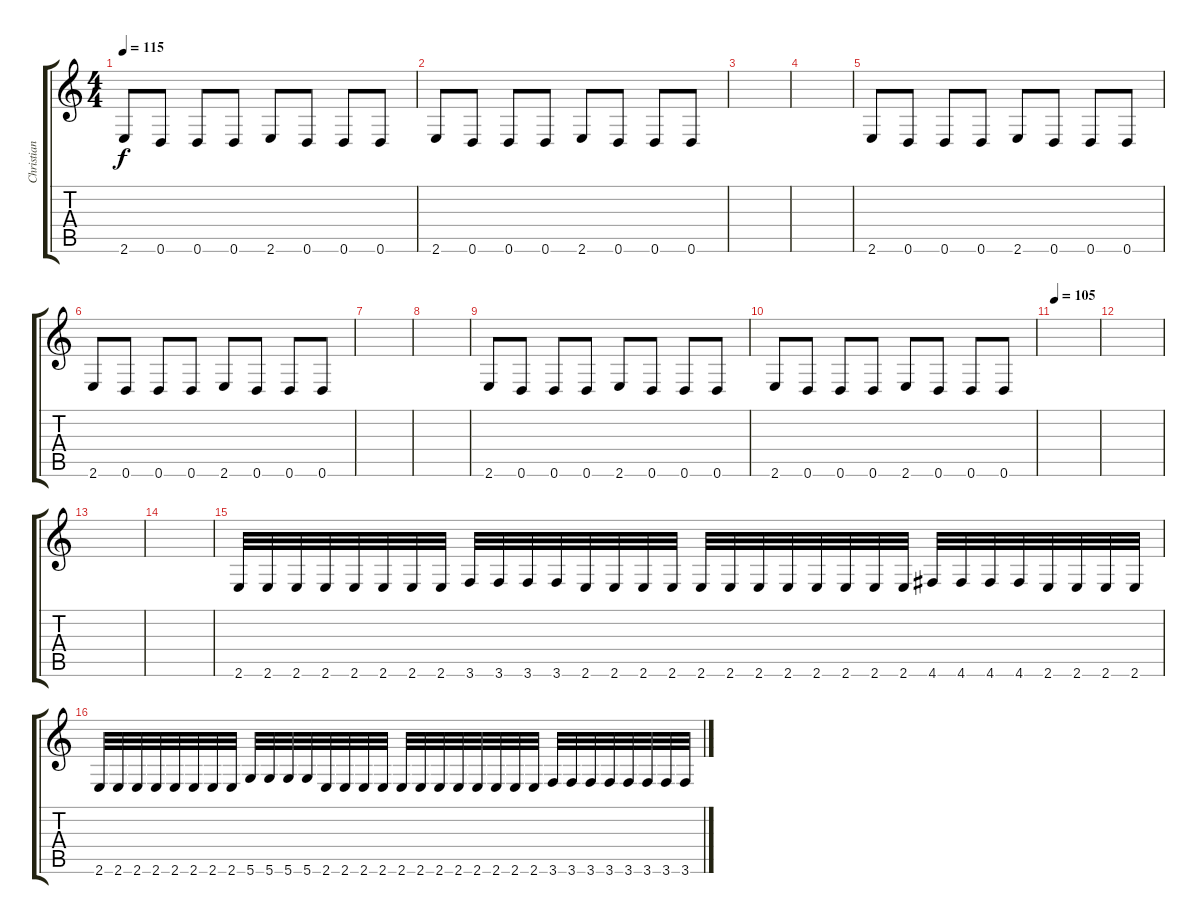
\track ("Christian" "Christian") {instrument distortionguitar}
\staff {score tabs}
\tuning (D4 A3 F3 C3 G2 D2) {hide}
\ts (4 4)
\tempo 115
\clef g2
\ks c
2.6.8{dy f volume 10} 0.6.8 0.6.8 0.6.8 2.6.8 0.6.8 0.6.8 0.6.8 |
2.6.8 0.6.8 0.6.8 0.6.8 2.6.8 0.6.8 0.6.8 0.6.8 |
|
|
2.6.8{volume 10} 0.6.8 0.6.8 0.6.8 2.6.8 0.6.8 0.6.8 0.6.8 |
2.6.8 0.6.8 0.6.8 0.6.8 2.6.8 0.6.8 0.6.8 0.6.8 |
|
|
2.6.8{volume 10} 0.6.8 0.6.8 0.6.8 2.6.8 0.6.8 0.6.8 0.6.8 |
2.6.8 0.6.8 0.6.8 0.6.8 2.6.8 0.6.8 0.6.8 0.6.8 |
\tempo 105
|
|
|
|
2.6.32 2.6.32 2.6.32 2.6.32 2.6.32 2.6.32 2.6.32 2.6.32 3.6.32 3.6.32 3.6.32 3.6.32 2.6.32 2.6.32 2.6.32 2.6.32 2.6.32 2.6.32 2.6.32 2.6.32 2.6.32 2.6.32 2.6.32 2.6.32 4.6.32 4.6.32 4.6.32 4.6.32 2.6.32 2.6.32 2.6.32 2.6.32 |
2.6.32 2.6.32 2.6.32 2.6.32 2.6.32 2.6.32 2.6.32 2.6.32 5.6.32 5.6.32 5.6.32 5.6.32 2.6.32 2.6.32 2.6.32 2.6.32 2.6.32 2.6.32 2.6.32 2.6.32 2.6.32 2.6.32 2.6.32 2.6.32 3.6.32 3.6.32 3.6.32 3.6.32 3.6.32 3.6.32 3.6.32 3.6.32
